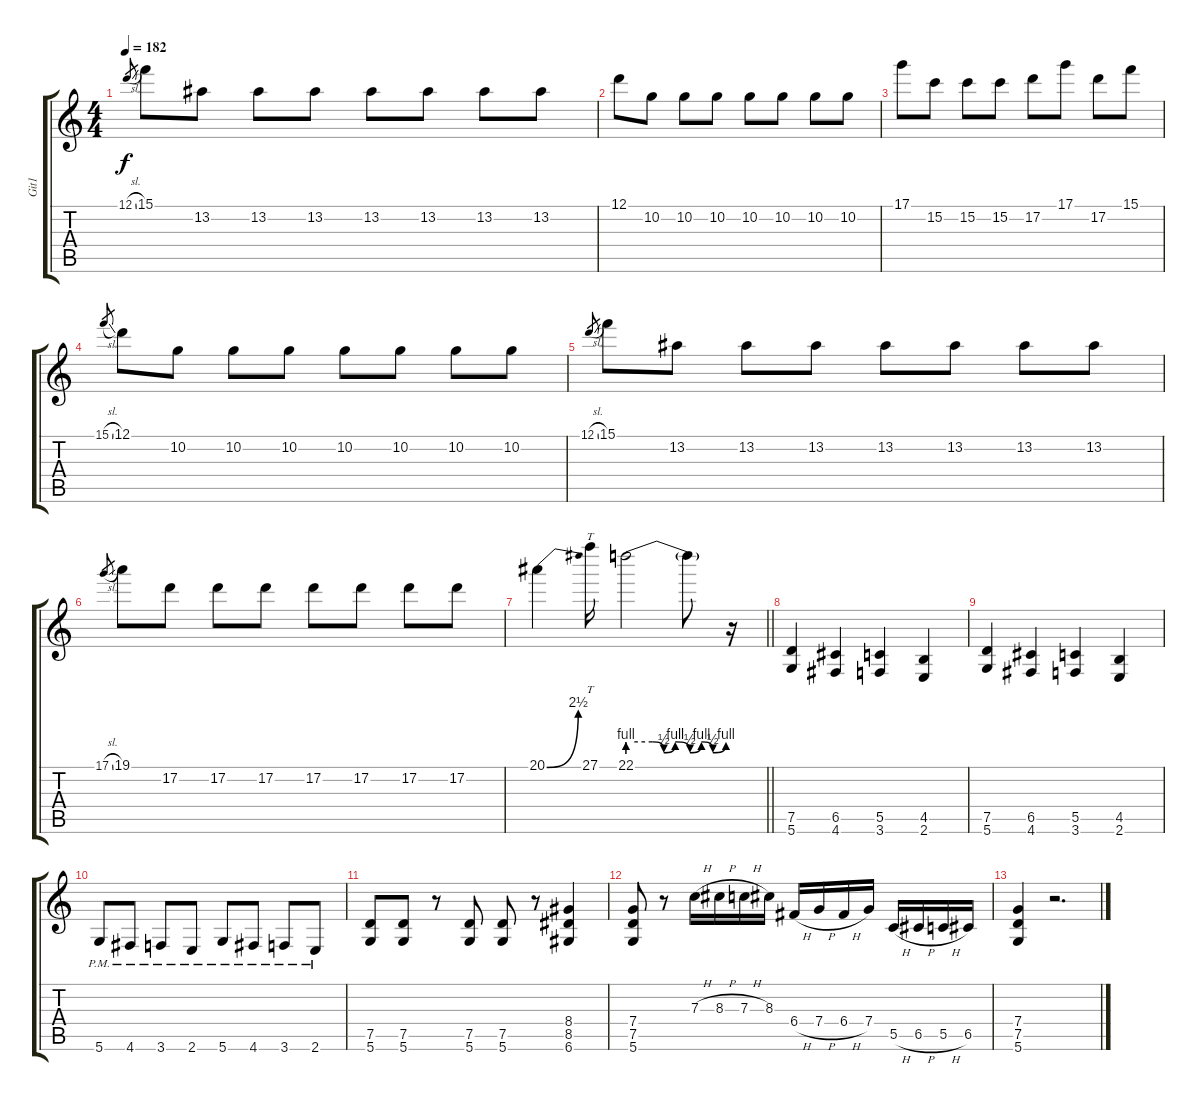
\track ("Git1" "Git1") {instrument distortionguitar}
\staff {score tabs}
\tuning (D4 A3 F3 C3 G2 D2) {hide}
\ts (4 4)
\tempo 182
\clef g2
\ks c
12.1{sl}.8{gr dy f} 15.1.8 13.2.8 13.2.8 13.2.8 13.2.8 13.2.8 13.2.8 13.2.8 |
12.1.8 10.2.8 10.2.8 10.2.8 10.2.8 10.2.8 10.2.8 10.2.8 |
17.1.8 15.2.8 15.2.8 15.2.8 17.2.8 17.1.8 17.2.8 15.1.8 |
15.1{sl}.8{gr} 12.1.8 10.2.8 10.2.8 10.2.8 10.2.8 10.2.8 10.2.8 10.2.8 |
12.1{sl}.8{gr} 15.1.8 13.2.8 13.2.8 13.2.8 13.2.8 13.2.8 13.2.8 13.2.8 |
17.1{sl}.8{gr} 19.1.8 17.2.8 17.2.8 17.2.8 17.2.8 17.2.8 17.2.8 17.2.8 |
\barLineRight lightlight
20.1{be (bend 0 0 60 10)}.4 27.1.16{tt} 22.1{be (custom 0 4 15 4 22 2 29 4 38 2 45 4 52 2 60 4)}.2 22.1{t}.8 r.16 |
(7.5 5.6).4 (6.5 4.6).4 (5.5 3.6).4 (4.5 2.6).4 |
(7.5 5.6).4 (6.5 4.6).4 (5.5 3.6).4 (4.5 2.6).4 |
5.6{pm}.8 4.6{pm}.8 3.6{pm}.8 2.6{pm}.8 5.6{pm}.8 4.6{pm}.8 3.6{pm}.8 2.6{pm}.8 |
(7.5 5.6).8 (7.5 5.6).8 r.8 (7.5 5.6).8 (7.5 5.6).8 r.8 (8.4 8.5 6.6).4 |
(7.4 7.5 5.6).8 r.8 7.3{h}.16 8.3{h}.16 7.3{h}.16 8.3.16 6.4{h}.16 7.4{h}.16 6.4{h}.16 7.4.16 5.5{h}.16 6.5{h}.16 5.5{h}.16 6.5.16 |
(7.4 7.5 5.6).4 r.2{d}
